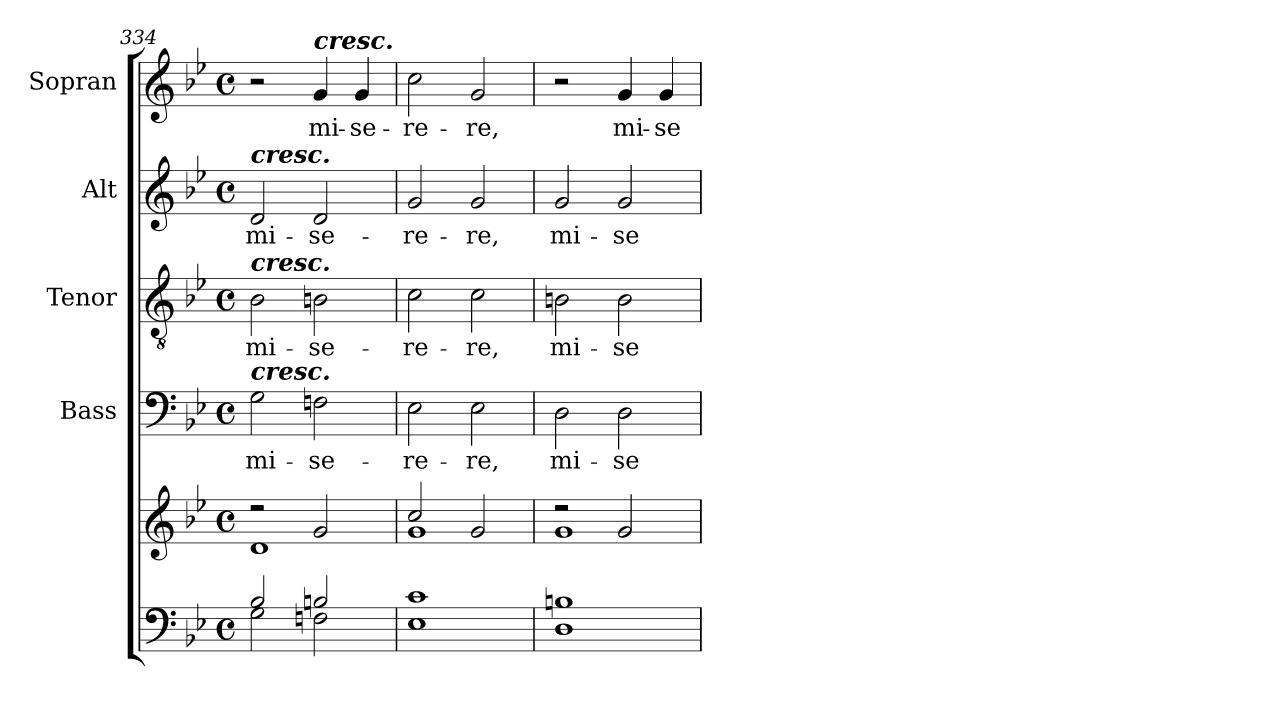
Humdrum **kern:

**kern	**kern	**kern	**text	**kern	**text	**kern	**text	**kern	**text
*part5	*part5	*part4	*part4	*part3	*part3	*part2	*part2	*part1	*part1
*staff6	*staff5	*staff4	*staff4	*staff3	*staff3	*staff2	*staff2	*staff1	*staff1
*	*	*I"Bass	*	*I"Tenor	*	*I"Alt	*	*I"Sopran	*
*	*	*I'B.	*	*I'T.	*	*I'A.	*	*I'S.	*
*clefF4	*clefG2	*clefF4	*	*clefGv2	*	*clefG2	*	*clefG2	*
*k[b-e-]	*k[b-e-]	*k[b-e-]	*	*k[b-e-]	*	*k[b-e-]	*	*k[b-e-]	*
*B-:	*B-:	*B-:	*	*B-:	*	*B-:	*	*B-:	*
*M4/4	*M4/4	*M4/4	*	*M4/4	*	*M4/4	*	*M4/4	*
*met(c)	*met(c)	*met(c)	*	*met(c)	*	*met(c)	*	*met(c)	*
=334	=334	=334	=334	=334	=334	=334	=334	=334	=334
*^	*^	*	*	*	*	*	*	*	*
!	!	!	!	!	!	!	!	!LO:TX:a:Bi:t=cresc.	!	!	!
!	!	!	!	!	!	!LO:TX:a:Bi:t=cresc.	!	!	!	!	!
!	!	!	!	!LO:TX:a:Bi:t=cresc.	!	!	!	!	!	!	!
!	!	!	!	!	!LO:LY:b	!	!LO:LY:b	!	!LO:LY:b	!	!
2B-/	2G\	2r	1d	2G\	mi-	2B-\	mi-	2d/	mi-	2r	.
!	!	!	!	!	!	!	!	!	!	!LO:TX:a:Bi:t=cresc.	!
!	!	!	!	!	!LO:LY:b	!	!LO:LY:b	!	!LO:LY:b	!	!LO:LY:b
2Bn/	2Fn\	2g/	.	2Fn\	-se-	2Bn\	-se-	2d/	-se-	4g/	mi-
!	!	!	!	!	!	!	!	!	!	!	!LO:LY:b
.	.	.	.	.	.	.	.	.	.	4g/	-se-
=335	=335	=335	=335	=335	=335	=335	=335	=335	=335	=335	=335
!	!	!	!	!	!LO:LY:b	!	!LO:LY:b	!	!LO:LY:b	!	!LO:LY:b
1c	1E-	2cc/	1g	2E-\	-re-	2c\	-re-	2g/	-re-	2cc\	-re-
!	!	!	!	!	!LO:LY:b	!	!LO:LY:b	!	!LO:LY:b	!	!LO:LY:b
.	.	2g/	.	2E-\	-re,	2c\	-re,	2g/	-re,	2g/	-re,
=336	=336	=336	=336	=336	=336	=336	=336	=336	=336	=336	=336
!	!	!	!	!	!LO:LY:b	!	!LO:LY:b	!	!LO:LY:b	!	!
1Bn	1D	2r	1g	2D\	mi-	2Bn\	mi-	2g/	mi-	2r	.
!	!	!	!	!	!LO:LY:b	!	!LO:LY:b	!	!LO:LY:b	!	!LO:LY:b
.	.	2g/	.	2D\	-se-	2B\	-se-	2g/	-se-	4g/	mi-
!	!	!	!	!	!	!	!	!	!	!	!LO:LY:b
.	.	.	.	.	.	.	.	.	.	4g/	-se-
*v	*v	*	*	*	*	*	*	*	*	*	*
*	*v	*v	*	*	*	*	*	*	*	*
=	=	=	=	=	=	=	=	=	=
*-	*-	*-	*-	*-	*-	*-	*-	*-	*-
